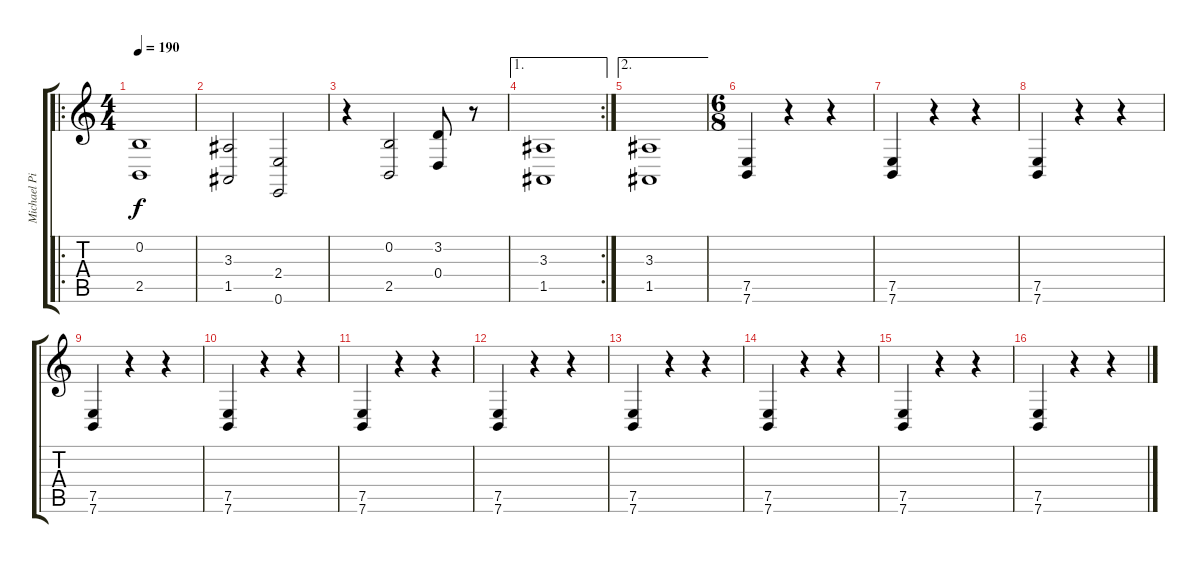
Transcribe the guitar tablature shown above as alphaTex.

\track ("Michael Pinnella - Keyboard (Chior)" "Michael Pi") {instrument choiraahs}
\staff {score tabs}
\tuning (E4 B3 G3 D3 A2 E2) {hide}
\ro
\ts (4 4)
\tempo 190
\clef g2
\ks c
(0.2 2.5).1{dy f} |
(3.3 1.5).2 (2.4 0.6).2 |
r.4 (0.2 2.5).2 (3.2 0.4).8 r.8 |
\ae 1
\rc 2
(3.3 1.5).1 |
\ae 2
(3.3 1.5).1 |
\ts (6 8)
(7.5 7.6).4 r.4 r.4 |
(7.5 7.6).4 r.4 r.4 |
(7.5 7.6).4 r.4 r.4 |
(7.5 7.6).4 r.4 r.4 |
(7.5 7.6).4 r.4 r.4 |
(7.5 7.6).4 r.4 r.4 |
(7.5 7.6).4 r.4 r.4 |
(7.5 7.6).4 r.4 r.4 |
(7.5 7.6).4 r.4 r.4 |
(7.5 7.6).4 r.4 r.4 |
(7.5 7.6).4 r.4 r.4
